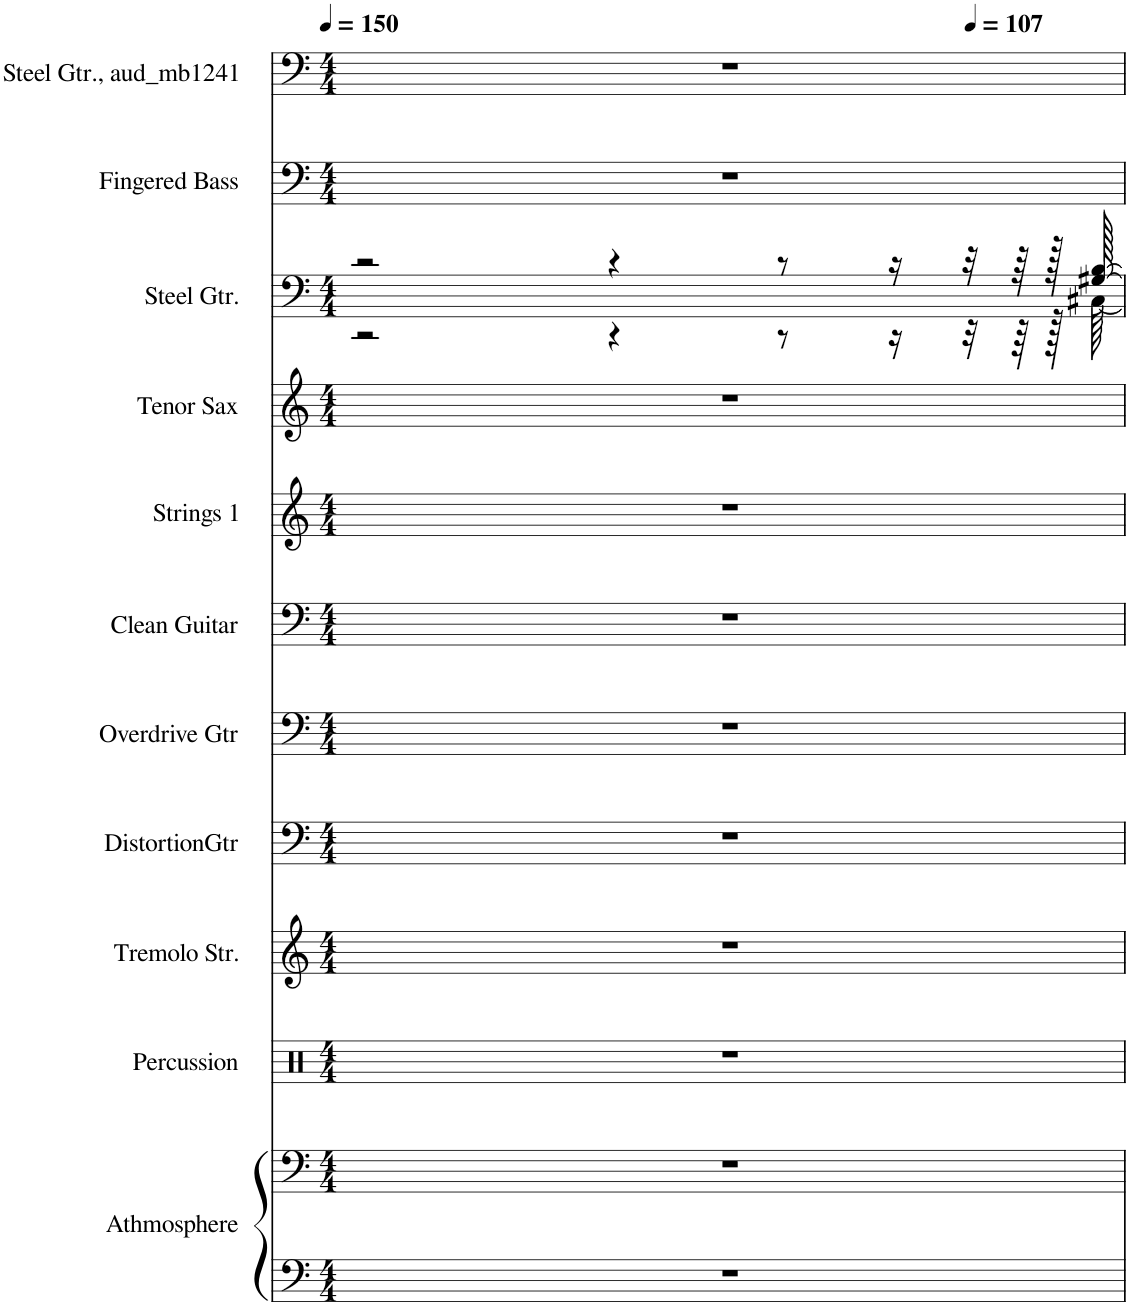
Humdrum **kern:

**kern	**kern	**kern	**kern	**kern	**kern	**kern	**kern	**kern	**kern	**kern	**kern
*part11	*part11	*part10	*part9	*part8	*part7	*part6	*part5	*part4	*part3	*part2	*part1
*staff12	*staff11	*staff10	*staff9	*staff8	*staff7	*staff6	*staff5	*staff4	*staff3	*staff2	*staff1
*I"Athmosphere	*	*I"Percussion	*I"Tremolo Str.	*I"DistortionGtr	*I"Overdrive Gtr	*I"Clean Guitar	*I"Strings 1	*I"Tenor Sax	*I"Steel Gtr.	*I"Fingered Bass	*I"Steel Gtr., aud_mb1241
*	*	*	*I'Str	*	*	*	*I'Str	*I'T Sax	*	*	*
*clefF4	*clefF4	*clefX	*clefG2	*clefF4	*clefF4	*clefF4	*clefG2	*clefG2	*clefF4	*clefF4	*clefF4
*	*	*	*	*	*	*	*	*Trd8c14	*	*	*
*k[]	*k[]	*k[]	*k[]	*k[]	*k[]	*k[]	*k[]	*k[]	*k[]	*k[]	*k[]
*M4/4	*M4/4	*M4/4	*M4/4	*M4/4	*M4/4	*M4/4	*M4/4	*M4/4	*M4/4	*M4/4	*M4/4
*MM150	*MM150	*MM150	*MM150	*MM150	*MM150	*MM150	*MM150	*MM150	*MM150	*MM150	*MM150
=1	=1	=1	=1	=1	=1	=1	=1	=1	=1	=1	=1
*	*	*	*	*	*	*	*	*	*^	*	*^
1r	1r	1r	1r	1r	1r	1r	1r	1r	2r	2r	1r	1r	2...ryy
.	.	.	.	.	.	.	.	.	4r	4r	.	.	.
.	.	.	.	.	.	.	.	.	8r	8r	.	.	.
.	.	.	.	.	.	.	.	.	16r	16r	.	.	.
*	*	*	*	*	*	*	*	*	*	*	*	*MM107	*
.	.	.	.	.	.	.	.	.	32r	32r	.	.	16ryy
.	.	.	.	.	.	.	.	.	64r	64r	.	.	.
.	.	.	.	.	.	.	.	.	128r	128r	.	.	.
.	.	.	.	.	.	.	.	.	[128G#X/ [128B/	[128C#X\	.	.	.
*	*	*	*	*	*	*	*	*	*v	*v	*	*v	*v
=	=	=	=	=	=	=	=	=	=	=	=
*-	*-	*-	*-	*-	*-	*-	*-	*-	*-	*-	*-
